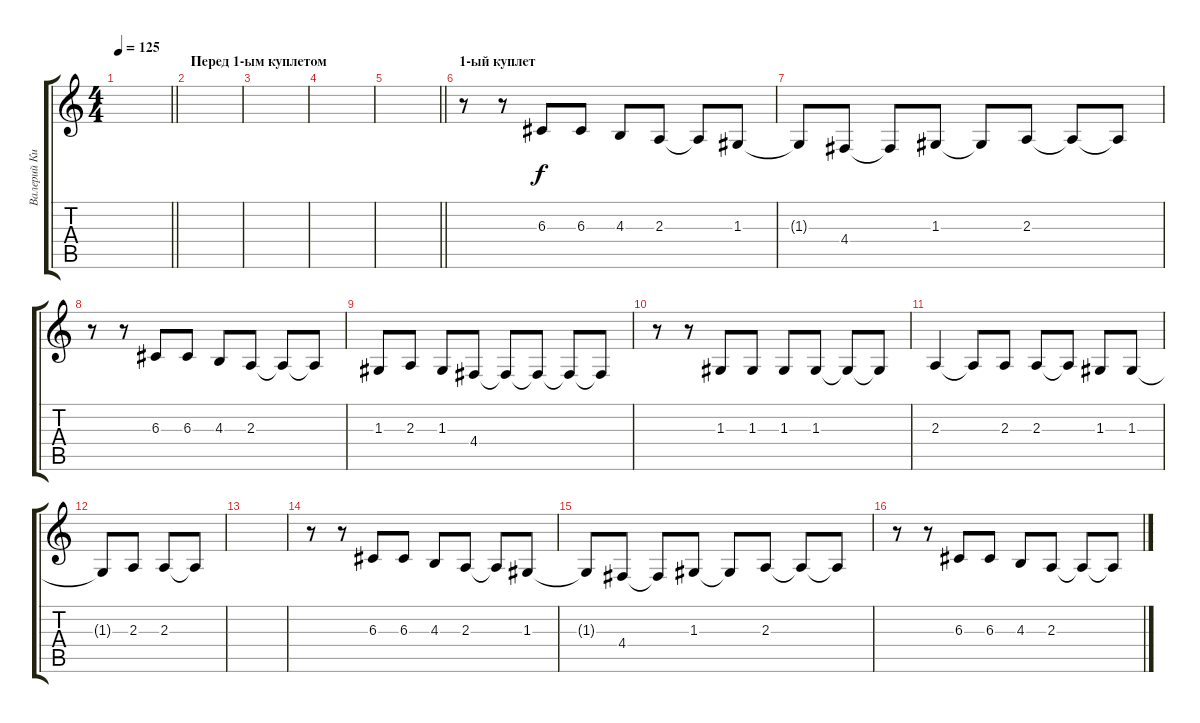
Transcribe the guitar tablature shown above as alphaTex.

\track ("Валерий Кипелов" "Валерий Ки") {instrument lead6voice}
\staff {score tabs}
\tuning (E4 B3 G3 D3 A2 D2) {hide}
\ts (4 4)
\tempo 125
\clef g2
\barLineRight lightlight
\ks c
|
\section ("" "Перед 1-ым куплетом")
|
|
|
\barLineRight lightlight
|
\section ("" "1-ый куплет")
r.8 r.8 6.3.8 6.3.8 4.3.8 2.3.8 2.3{t}.8 1.3.8 |
1.3{t}.8 4.4.8 4.4{t}.8 1.3.8 1.3{t}.8 2.3.8 2.3{t}.8 2.3{t}.8 |
r.8 r.8 6.3.8 6.3.8 4.3.8 2.3.8 2.3{t}.8 2.3{t}.8 |
1.3.8 2.3.8 1.3.8 4.4.8 4.4{t}.8 4.4{t}.8 4.4{t}.8 4.4{t}.8 |
r.8 r.8 1.3.8 1.3.8 1.3.8 1.3.8 1.3{t}.8 1.3{t}.8 |
2.3.4 2.3{t}.8 2.3.8 2.3.8 2.3{t}.8 1.3.8 1.3.8 |
1.3{t}.8 2.3.8 2.3.8 2.3{t}.8 |
|
r.8 r.8 6.3.8 6.3.8 4.3.8 2.3.8 2.3{t}.8 1.3.8 |
1.3{t}.8 4.4.8 4.4{t}.8 1.3.8 1.3{t}.8 2.3.8 2.3{t}.8 2.3{t}.8 |
r.8 r.8 6.3.8 6.3.8 4.3.8 2.3.8 2.3{t}.8 2.3{t}.8
